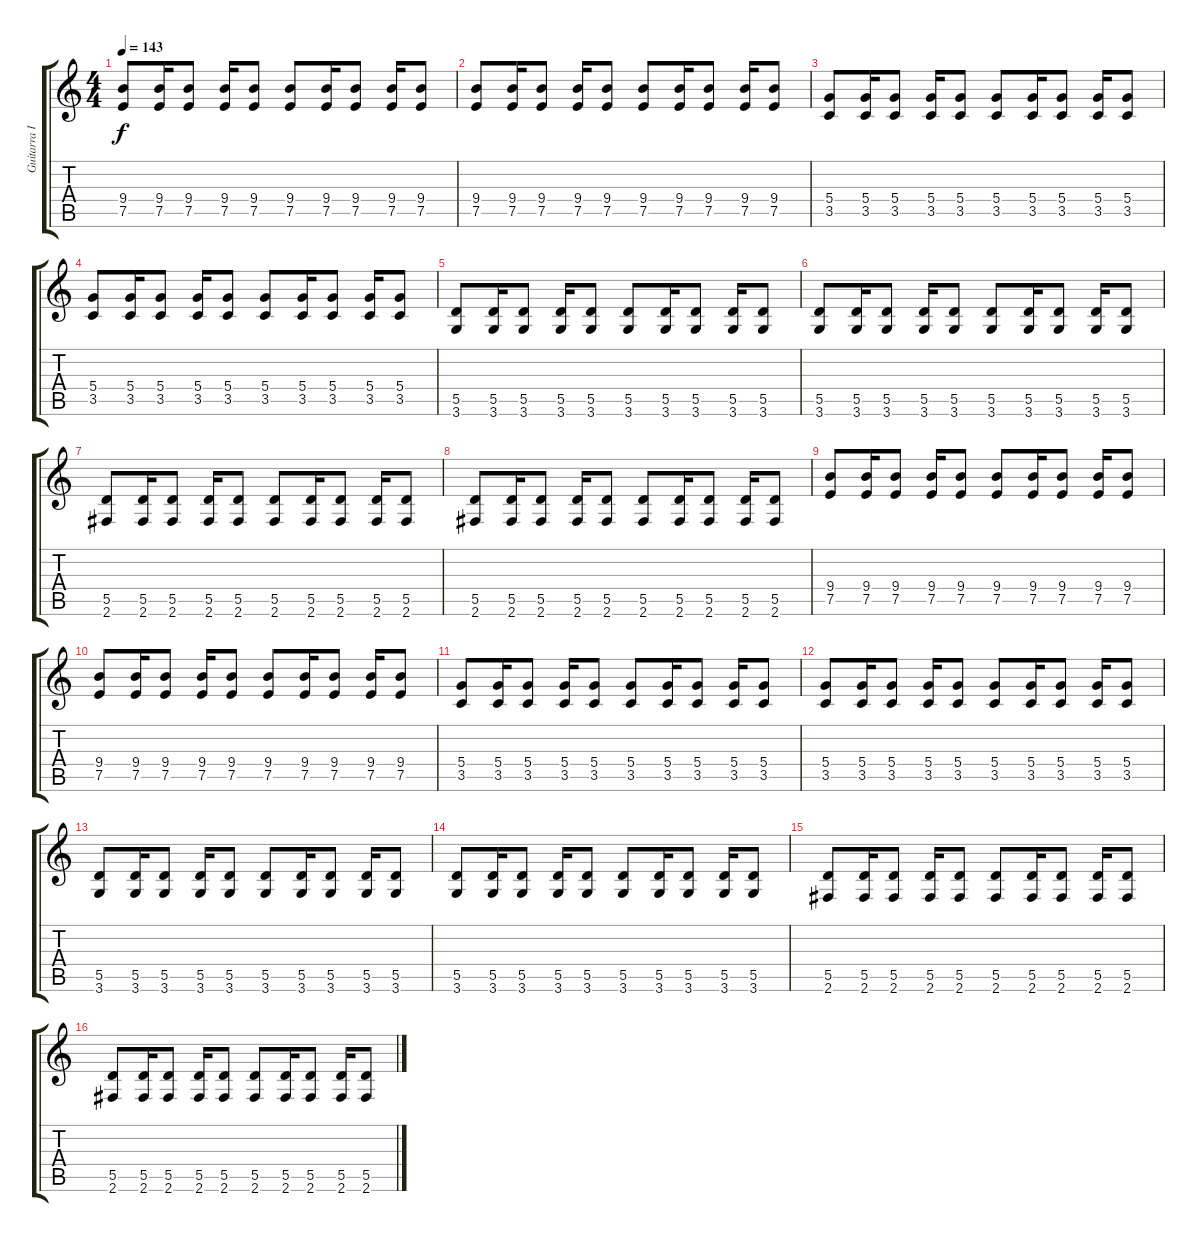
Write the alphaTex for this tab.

\track ("Guitarra II" "Guitarra I") {instrument overdrivenguitar}
\staff {score tabs}
\tuning (E4 B3 G3 D3 A2 E2) {hide}
\ts (4 4)
\tempo 143
\clef g2
\ks c
(9.4 7.5).8{dy f} (9.4 7.5).16 (9.4 7.5).8 (9.4 7.5).16 (9.4 7.5).8 (9.4 7.5).8 (9.4 7.5).16 (9.4 7.5).8 (9.4 7.5).16 (9.4 7.5).8 |
(9.4 7.5).8 (9.4 7.5).16 (9.4 7.5).8 (9.4 7.5).16 (9.4 7.5).8 (9.4 7.5).8 (9.4 7.5).16 (9.4 7.5).8 (9.4 7.5).16 (9.4 7.5).8 |
(5.4 3.5).8 (5.4 3.5).16 (5.4 3.5).8 (5.4 3.5).16 (5.4 3.5).8 (5.4 3.5).8 (5.4 3.5).16 (5.4 3.5).8 (5.4 3.5).16 (5.4 3.5).8 |
(5.4 3.5).8 (5.4 3.5).16 (5.4 3.5).8 (5.4 3.5).16 (5.4 3.5).8 (5.4 3.5).8 (5.4 3.5).16 (5.4 3.5).8 (5.4 3.5).16 (5.4 3.5).8 |
(5.5 3.6).8 (5.5 3.6).16 (5.5 3.6).8 (5.5 3.6).16 (5.5 3.6).8 (5.5 3.6).8 (5.5 3.6).16 (5.5 3.6).8 (5.5 3.6).16 (5.5 3.6).8 |
(5.5 3.6).8 (5.5 3.6).16 (5.5 3.6).8 (5.5 3.6).16 (5.5 3.6).8 (5.5 3.6).8 (5.5 3.6).16 (5.5 3.6).8 (5.5 3.6).16 (5.5 3.6).8 |
(5.5 2.6).8 (5.5 2.6).16 (5.5 2.6).8 (5.5 2.6).16 (5.5 2.6).8 (5.5 2.6).8 (5.5 2.6).16 (5.5 2.6).8 (5.5 2.6).16 (5.5 2.6).8 |
(5.5 2.6).8 (5.5 2.6).16 (5.5 2.6).8 (5.5 2.6).16 (5.5 2.6).8 (5.5 2.6).8 (5.5 2.6).16 (5.5 2.6).8 (5.5 2.6).16 (5.5 2.6).8 |
(9.4 7.5).8 (9.4 7.5).16 (9.4 7.5).8 (9.4 7.5).16 (9.4 7.5).8 (9.4 7.5).8 (9.4 7.5).16 (9.4 7.5).8 (9.4 7.5).16 (9.4 7.5).8 |
(9.4 7.5).8 (9.4 7.5).16 (9.4 7.5).8 (9.4 7.5).16 (9.4 7.5).8 (9.4 7.5).8 (9.4 7.5).16 (9.4 7.5).8 (9.4 7.5).16 (9.4 7.5).8 |
(5.4 3.5).8 (5.4 3.5).16 (5.4 3.5).8 (5.4 3.5).16 (5.4 3.5).8 (5.4 3.5).8 (5.4 3.5).16 (5.4 3.5).8 (5.4 3.5).16 (5.4 3.5).8 |
(5.4 3.5).8 (5.4 3.5).16 (5.4 3.5).8 (5.4 3.5).16 (5.4 3.5).8 (5.4 3.5).8 (5.4 3.5).16 (5.4 3.5).8 (5.4 3.5).16 (5.4 3.5).8 |
(5.5 3.6).8 (5.5 3.6).16 (5.5 3.6).8 (5.5 3.6).16 (5.5 3.6).8 (5.5 3.6).8 (5.5 3.6).16 (5.5 3.6).8 (5.5 3.6).16 (5.5 3.6).8 |
(5.5 3.6).8 (5.5 3.6).16 (5.5 3.6).8 (5.5 3.6).16 (5.5 3.6).8 (5.5 3.6).8 (5.5 3.6).16 (5.5 3.6).8 (5.5 3.6).16 (5.5 3.6).8 |
(5.5 2.6).8 (5.5 2.6).16 (5.5 2.6).8 (5.5 2.6).16 (5.5 2.6).8 (5.5 2.6).8 (5.5 2.6).16 (5.5 2.6).8 (5.5 2.6).16 (5.5 2.6).8 |
(5.5 2.6).8 (5.5 2.6).16 (5.5 2.6).8 (5.5 2.6).16 (5.5 2.6).8 (5.5 2.6).8 (5.5 2.6).16 (5.5 2.6).8 (5.5 2.6).16 (5.5 2.6).8
